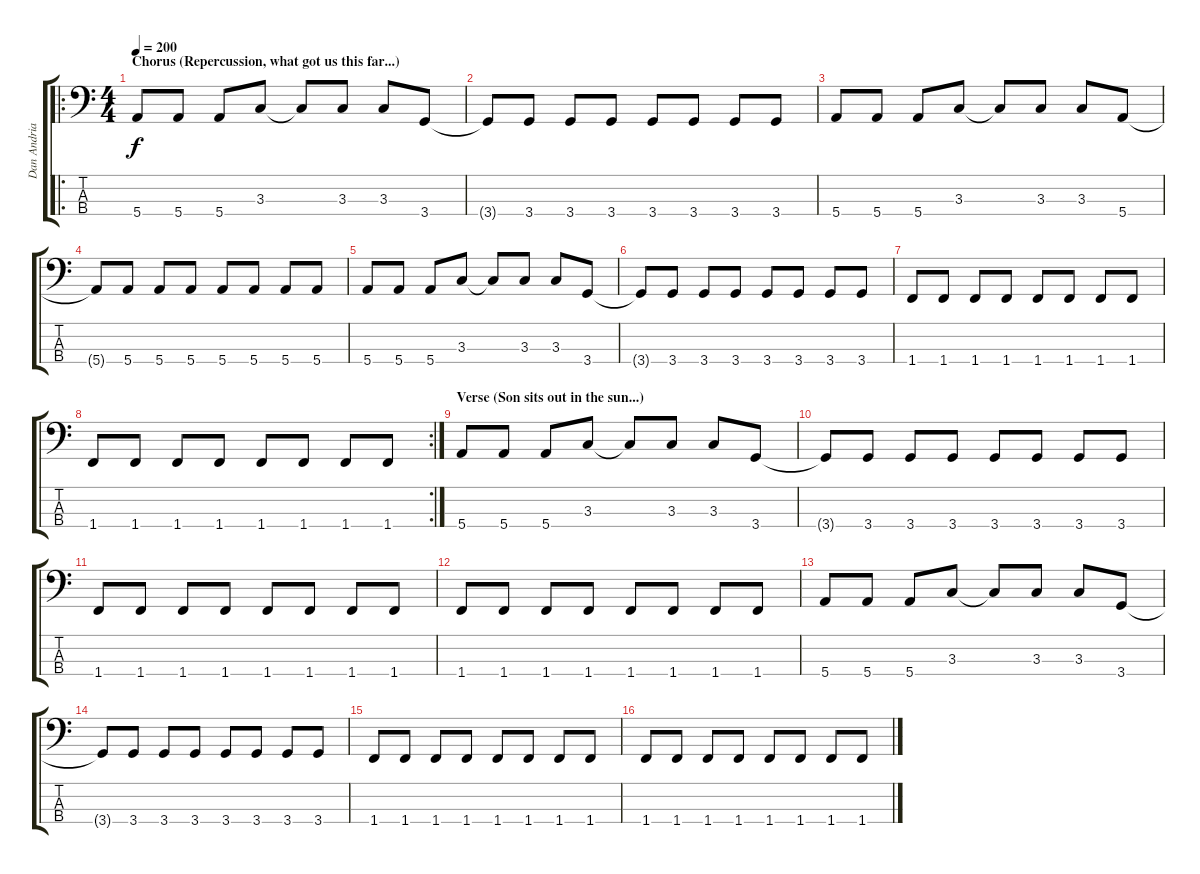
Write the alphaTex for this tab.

\track ("Dan Andriano" "Dan Andria") {instrument electricbasspick}
\staff {score tabs}
\tuning (G2 D2 A1 E1) {hide}
\ro
\ts (4 4)
\section ("" "Chorus (Repercussion, what got us this far...)")
\tempo 200
\clef f4
\ks c
5.4.8{dy f} 5.4.8 5.4.8 3.3.8 3.3{t}.8 3.3.8 3.3.8 3.4.8 |
3.4{t}.8 3.4.8 3.4.8 3.4.8 3.4.8 3.4.8 3.4.8 3.4.8 |
5.4.8 5.4.8 5.4.8 3.3.8 3.3{t}.8 3.3.8 3.3.8 5.4.8 |
5.4{t}.8 5.4.8 5.4.8 5.4.8 5.4.8 5.4.8 5.4.8 5.4.8 |
5.4.8 5.4.8 5.4.8 3.3.8 3.3{t}.8 3.3.8 3.3.8 3.4.8 |
3.4{t}.8 3.4.8 3.4.8 3.4.8 3.4.8 3.4.8 3.4.8 3.4.8 |
1.4.8 1.4.8 1.4.8 1.4.8 1.4.8 1.4.8 1.4.8 1.4.8 |
\rc 2
1.4.8 1.4.8 1.4.8 1.4.8 1.4.8 1.4.8 1.4.8 1.4.8 |
\section ("" "Verse (Son sits out in the sun...)")
5.4.8 5.4.8 5.4.8 3.3.8 3.3{t}.8 3.3.8 3.3.8 3.4.8 |
3.4{t}.8 3.4.8 3.4.8 3.4.8 3.4.8 3.4.8 3.4.8 3.4.8 |
1.4.8 1.4.8 1.4.8 1.4.8 1.4.8 1.4.8 1.4.8 1.4.8 |
1.4.8 1.4.8 1.4.8 1.4.8 1.4.8 1.4.8 1.4.8 1.4.8 |
5.4.8 5.4.8 5.4.8 3.3.8 3.3{t}.8 3.3.8 3.3.8 3.4.8 |
3.4{t}.8 3.4.8 3.4.8 3.4.8 3.4.8 3.4.8 3.4.8 3.4.8 |
1.4.8 1.4.8 1.4.8 1.4.8 1.4.8 1.4.8 1.4.8 1.4.8 |
1.4.8 1.4.8 1.4.8 1.4.8 1.4.8 1.4.8 1.4.8 1.4.8
